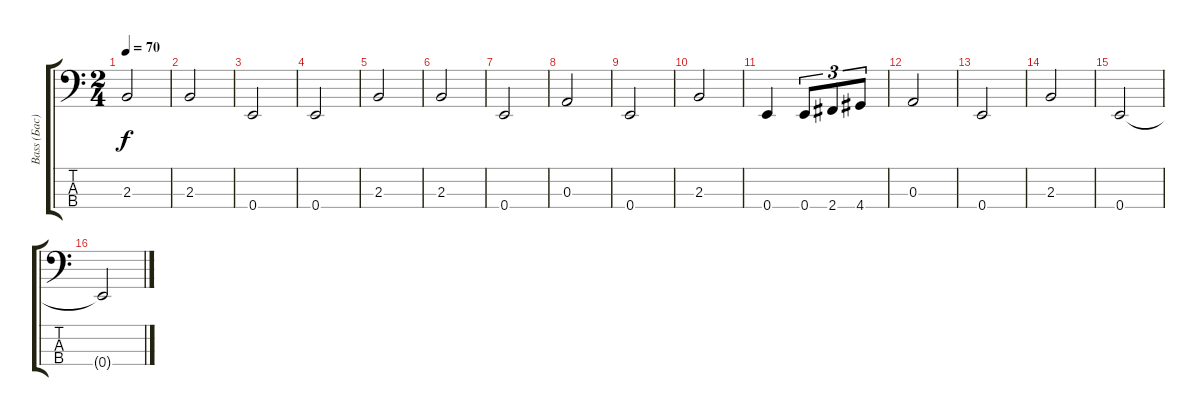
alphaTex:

\track ("Bass (Бас)" "Bass (Бас)") {instrument fretlessbass}
\staff {score tabs}
\tuning (G2 D2 A1 E1) {hide}
\ts (2 4)
\tempo 70
\clef f4
\ks c
2.3.2{dy f} |
2.3.2 |
0.4.2 |
0.4.2 |
2.3.2 |
2.3.2 |
0.4.2 |
0.3.2 |
0.4.2 |
2.3.2 |
0.4.4 0.4.8{tu (3 2)} 2.4.8{tu (3 2)} 4.4.8{tu (3 2)} |
0.3.2 |
0.4.2 |
2.3.2 |
0.4.2 |
0.4{t}.2
